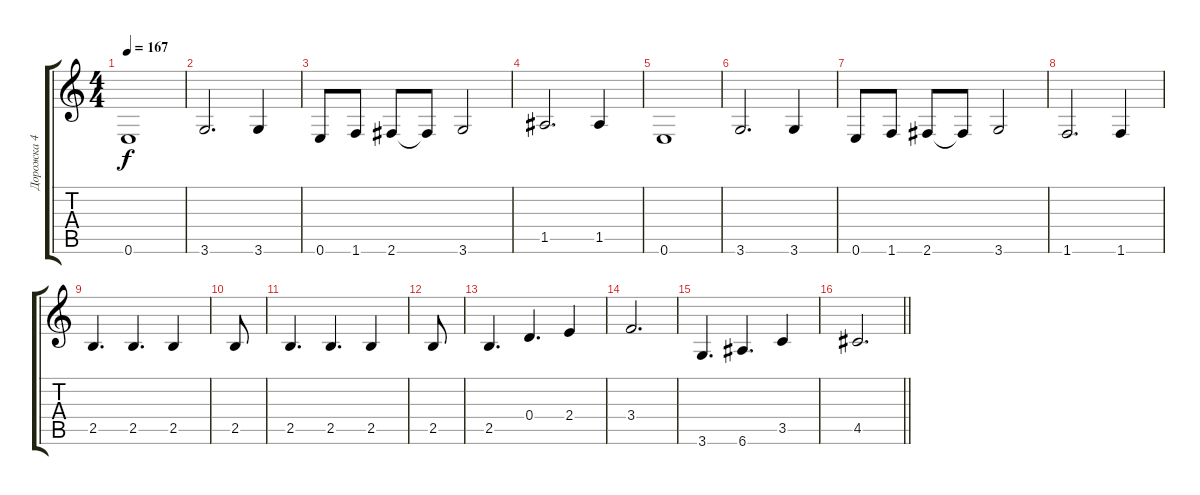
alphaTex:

\track ("Дорожка 4" "Дорожка 4") {instrument slapbass1}
\staff {score tabs}
\tuning (E4 B3 G3 D3 A2 E2) {hide}
\ts (4 4)
\tempo 167
\clef g2
\ks c
0.6.1{dy f} |
3.6.2{d} 3.6.4 |
0.6.8 1.6.8 2.6.8 2.6{t}.8 3.6.2 |
1.5.2{d} 1.5.4 |
0.6.1 |
3.6.2{d} 3.6.4 |
0.6.8 1.6.8 2.6.8 2.6{t}.8 3.6.2 |
1.6.2{d} 1.6.4 |
2.5.4{d} 2.5.4{d} 2.5.4 |
2.5.8 |
2.5.4{d} 2.5.4{d} 2.5.4 |
2.5.8 |
2.5.4{d} 0.4.4{d} 2.4.4 |
3.4.2{d} |
3.6.4{d} 6.6.4{d} 3.5.4 |
\barLineRight lightlight
4.5.2{d}
